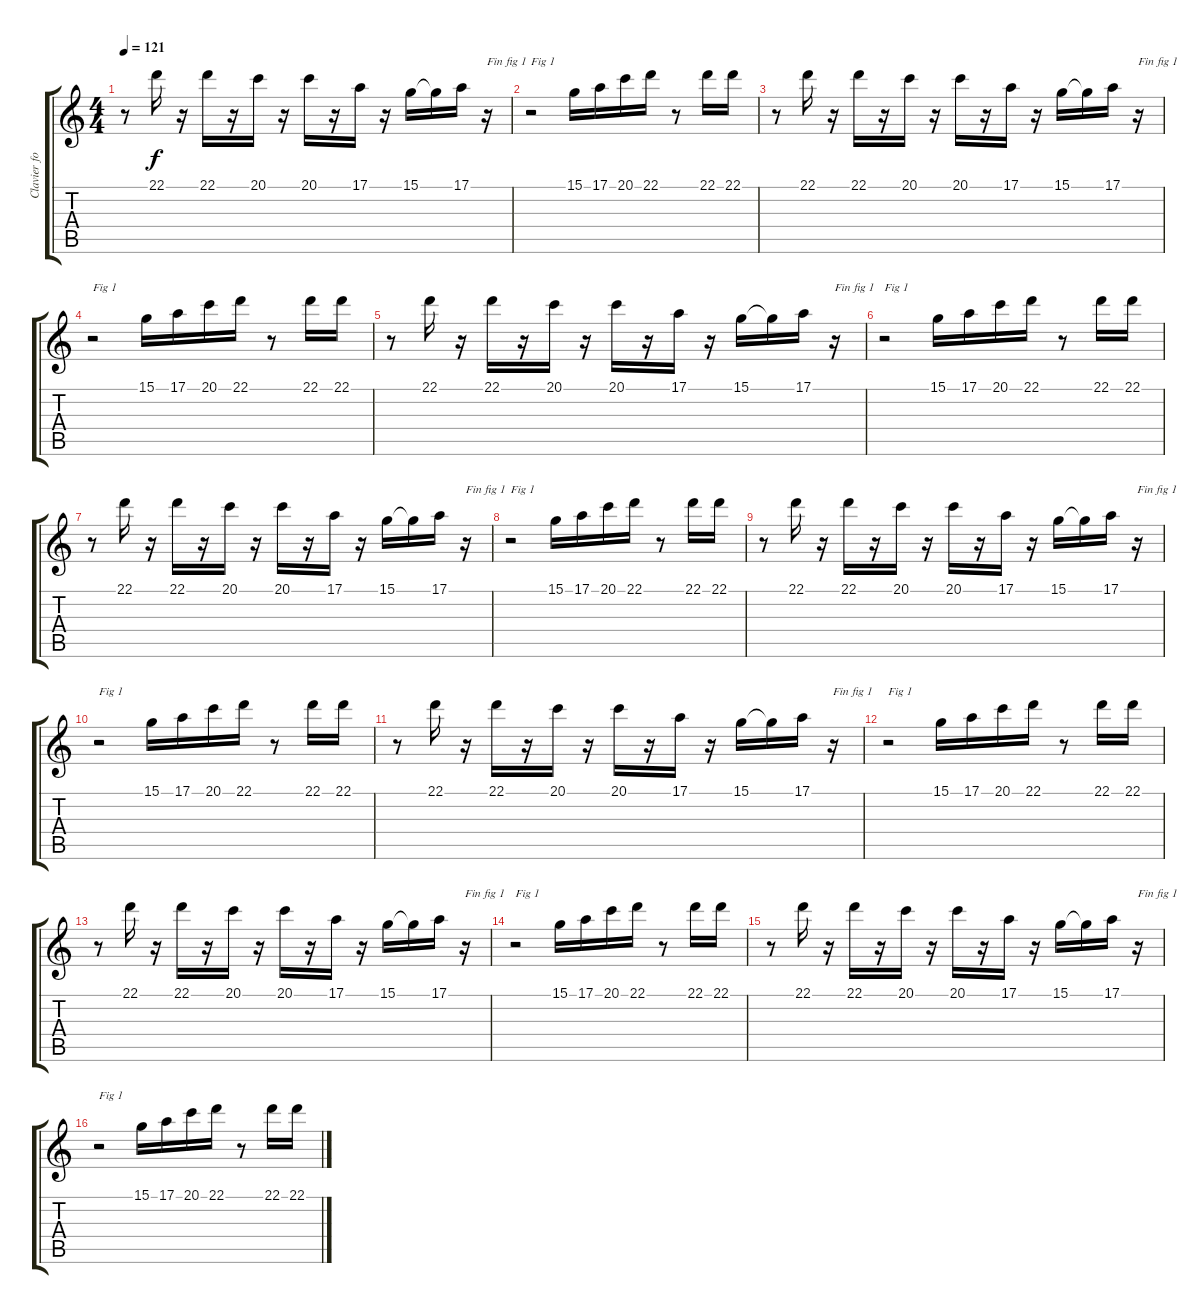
\track ("Clavier fond" "Clavier fo") {instrument lead1square}
\staff {score tabs}
\tuning (E4 B3 G3 D3 A2 E2) {hide}
\ts (4 4)
\tempo 121
\clef g2
\ks c
r.8{dy f} 22.1.16 r.16 22.1.16 r.16 20.1.16 r.16 20.1.16 r.16 17.1.16 r.16 15.1.16 15.1{t}.16 17.1.16 r.16{txt "Fin fig 1"} |
r.2{txt "Fig 1"} 15.1.16 17.1.16 20.1.16 22.1.16 r.8 22.1.16 22.1.16 |
r.8 22.1.16 r.16 22.1.16 r.16 20.1.16 r.16 20.1.16 r.16 17.1.16 r.16 15.1.16 15.1{t}.16 17.1.16 r.16{txt "Fin fig 1"} |
r.2{txt "Fig 1"} 15.1.16 17.1.16 20.1.16 22.1.16 r.8 22.1.16 22.1.16 |
r.8 22.1.16 r.16 22.1.16 r.16 20.1.16 r.16 20.1.16 r.16 17.1.16 r.16 15.1.16 15.1{t}.16 17.1.16 r.16{txt "Fin fig 1"} |
r.2{txt "Fig 1"} 15.1.16 17.1.16 20.1.16 22.1.16 r.8 22.1.16 22.1.16 |
r.8 22.1.16 r.16 22.1.16 r.16 20.1.16 r.16 20.1.16 r.16 17.1.16 r.16 15.1.16 15.1{t}.16 17.1.16 r.16{txt "Fin fig 1"} |
r.2{txt "Fig 1"} 15.1.16 17.1.16 20.1.16 22.1.16 r.8 22.1.16 22.1.16 |
r.8 22.1.16 r.16 22.1.16 r.16 20.1.16 r.16 20.1.16 r.16 17.1.16 r.16 15.1.16 15.1{t}.16 17.1.16 r.16{txt "Fin fig 1"} |
r.2{txt "Fig 1"} 15.1.16 17.1.16 20.1.16 22.1.16 r.8 22.1.16 22.1.16 |
r.8 22.1.16 r.16 22.1.16 r.16 20.1.16 r.16 20.1.16 r.16 17.1.16 r.16 15.1.16 15.1{t}.16 17.1.16 r.16{txt "Fin fig 1"} |
r.2{txt "Fig 1"} 15.1.16 17.1.16 20.1.16 22.1.16 r.8 22.1.16 22.1.16 |
r.8 22.1.16 r.16 22.1.16 r.16 20.1.16 r.16 20.1.16 r.16 17.1.16 r.16 15.1.16 15.1{t}.16 17.1.16 r.16{txt "Fin fig 1"} |
r.2{txt "Fig 1"} 15.1.16 17.1.16 20.1.16 22.1.16 r.8 22.1.16 22.1.16 |
r.8 22.1.16 r.16 22.1.16 r.16 20.1.16 r.16 20.1.16 r.16 17.1.16 r.16 15.1.16 15.1{t}.16 17.1.16 r.16{txt "Fin fig 1"} |
r.2{txt "Fig 1"} 15.1.16 17.1.16 20.1.16 22.1.16 r.8 22.1.16 22.1.16
